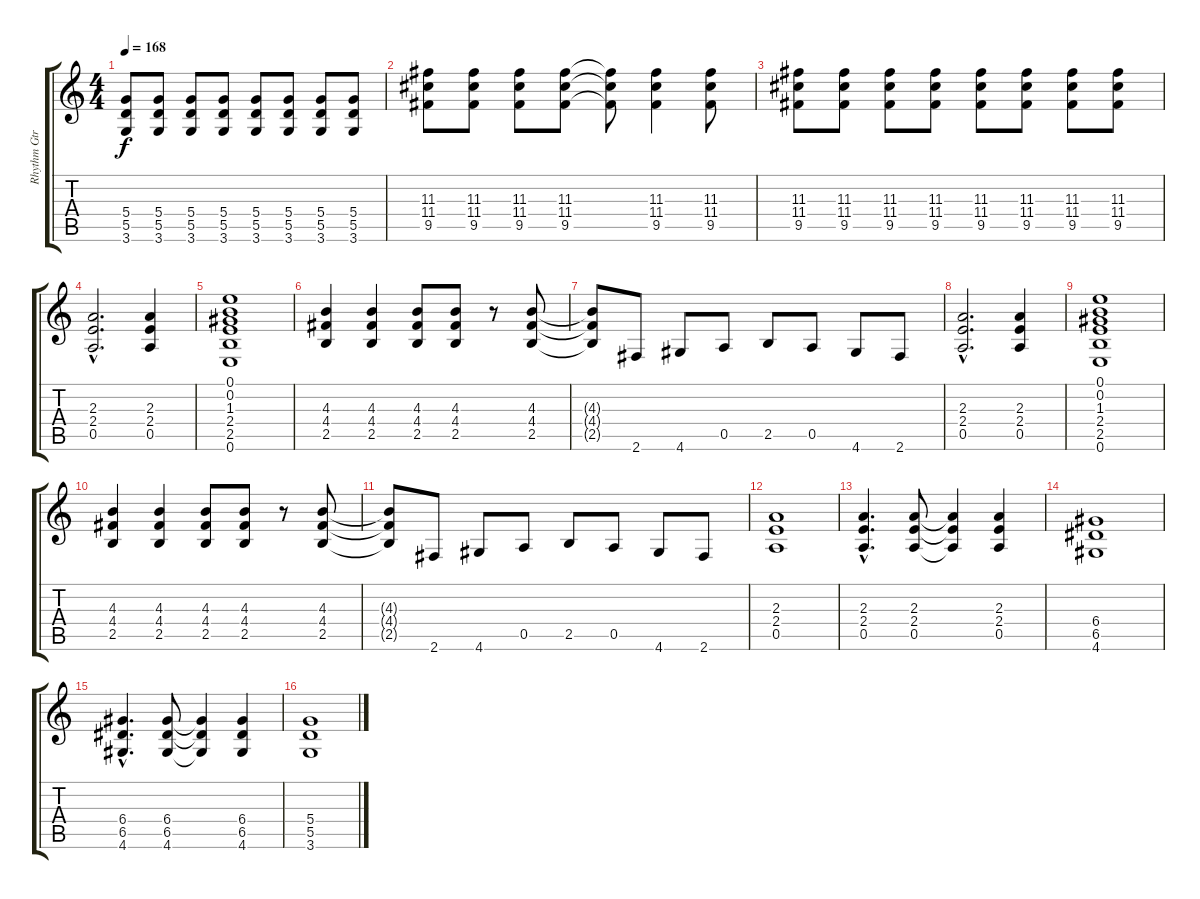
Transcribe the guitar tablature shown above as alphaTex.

\track ("Rhythm Gtr.2" "Rhythm Gtr") {instrument distortionguitar}
\staff {score tabs}
\tuning (E4 B3 G3 D3 A2 E2) {hide}
\ts (4 4)
\tempo 168
\clef g2
\ks c
(5.4 5.5 3.6).8{dy f} (5.4 5.5 3.6).8 (5.4 5.5 3.6).8 (5.4 5.5 3.6).8 (5.4 5.5 3.6).8 (5.4 5.5 3.6).8 (5.4 5.5 3.6).8 (5.4 5.5 3.6).8 |
(11.3 11.4 9.5).8 (11.3 11.4 9.5).8 (11.3 11.4 9.5).8 (11.3 11.4 9.5).8 (11.3{t} 11.4{t} 9.5{t}).8 (11.3 11.4 9.5).4 (11.3 11.4 9.5).8 |
(11.3 11.4 9.5).8 (11.3 11.4 9.5).8 (11.3 11.4 9.5).8 (11.3 11.4 9.5).8 (11.3 11.4 9.5).8 (11.3 11.4 9.5).8 (11.3 11.4 9.5).8 (11.3 11.4 9.5).8 |
(2.3{hac} 2.4{hac} 0.5{hac}).2{d} (2.3 2.4 0.5).4 |
(0.1 0.2 1.3 2.4 2.5 0.6).1 |
(4.3 4.4 2.5).4 (4.3 4.4 2.5).4 (4.3 4.4 2.5).8 (4.3 4.4 2.5).8 r.8 (4.3 4.4 2.5).8 |
(4.3{t} 4.4{t} 2.5{t}).8 2.6.8 4.6.8 0.5.8 2.5.8 0.5.8 4.6.8 2.6.8 |
(2.3{hac} 2.4{hac} 0.5{hac}).2{d} (2.3 2.4 0.5).4 |
(0.1 0.2 1.3 2.4 2.5 0.6).1 |
(4.3 4.4 2.5).4 (4.3 4.4 2.5).4 (4.3 4.4 2.5).8 (4.3 4.4 2.5).8 r.8 (4.3 4.4 2.5).8 |
(4.3{t} 4.4{t} 2.5{t}).8 2.6.8 4.6.8 0.5.8 2.5.8 0.5.8 4.6.8 2.6.8 |
(2.3 2.4 0.5).1 |
(2.3{hac} 2.4{hac} 0.5{hac}).4{d} (2.3 2.4 0.5).8 (2.3{t} 2.4{t} 0.5{t}).4 (2.3 2.4 0.5).4 |
(6.4 6.5 4.6).1 |
(6.4{hac} 6.5{hac} 4.6{hac}).4{d} (6.4 6.5 4.6).8 (6.4{t} 6.5{t} 4.6{t}).4 (6.4 6.5 4.6).4 |
(5.4 5.5 3.6).1
